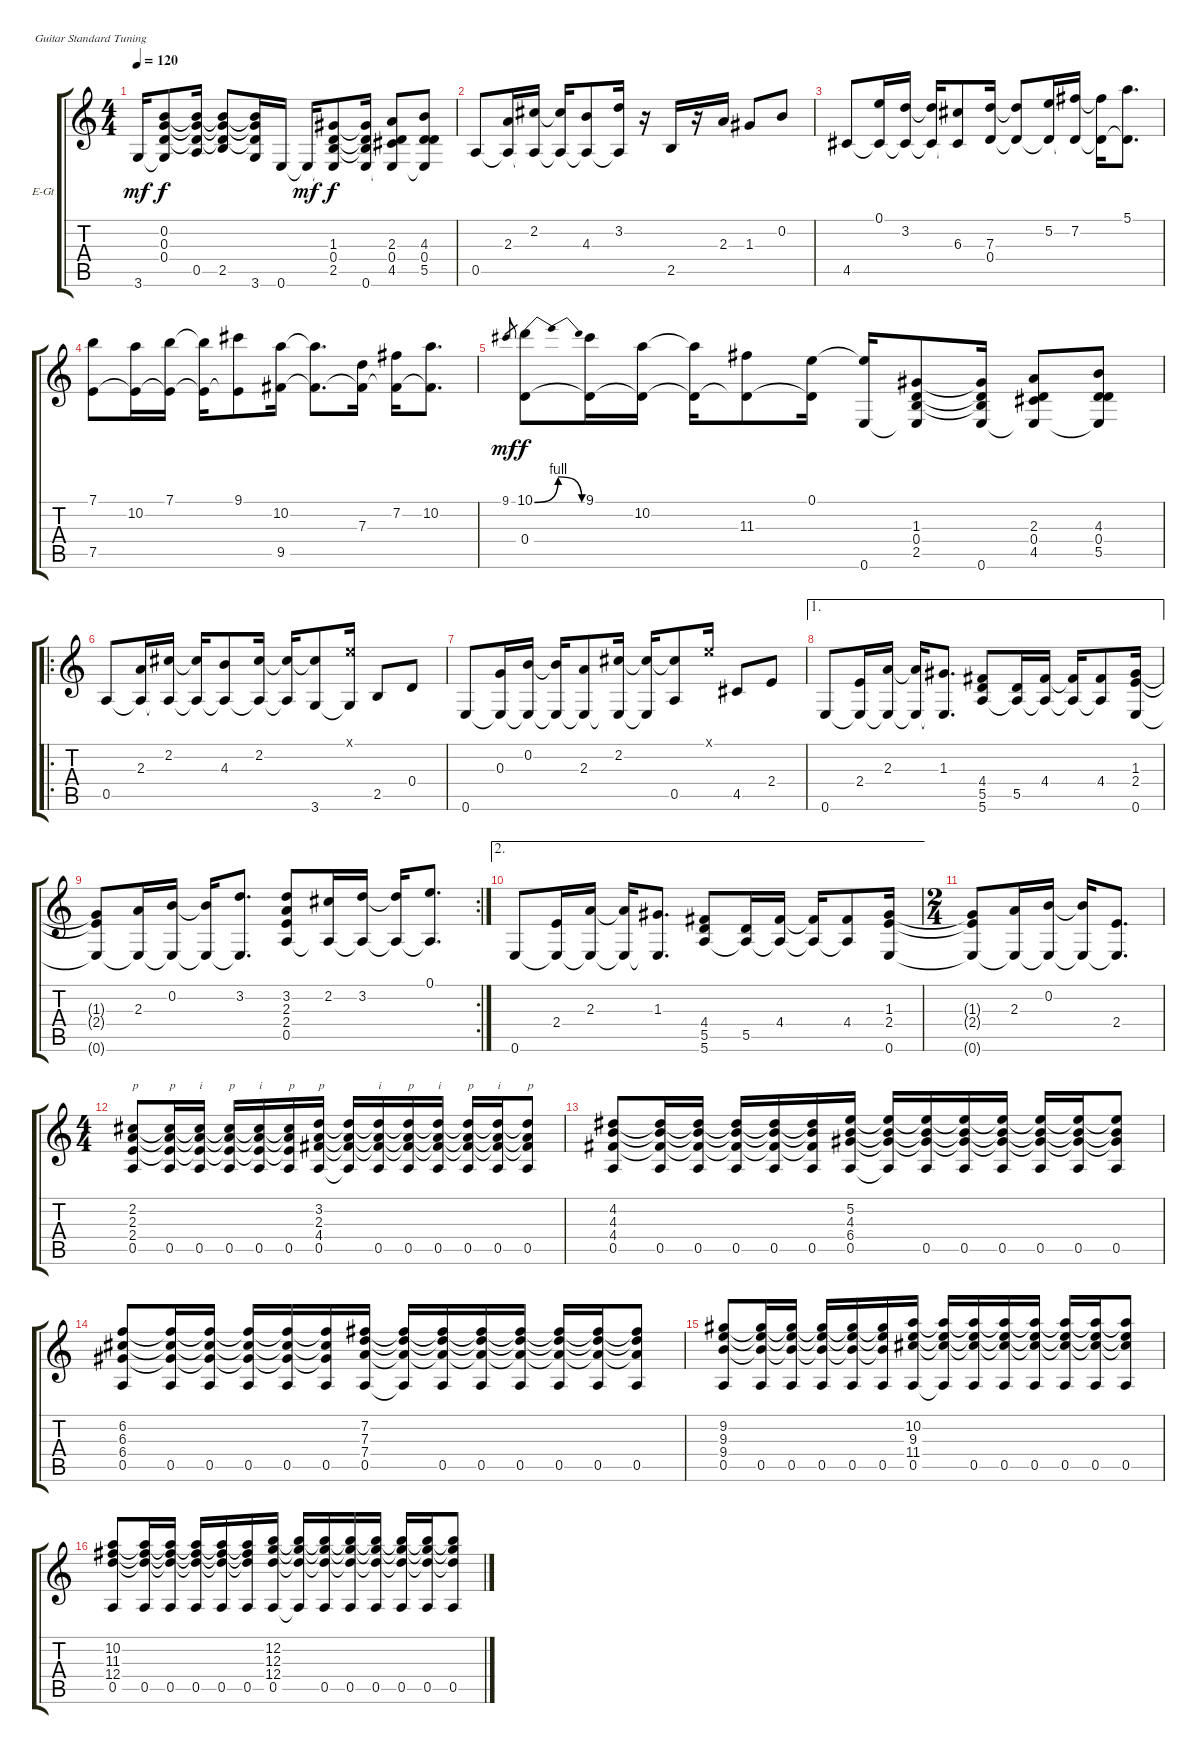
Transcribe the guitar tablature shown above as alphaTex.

\bracketExtendMode groupsimilarinstruments
\firstSystemTrackNameOrientation horizontal
\otherSystemsTrackNameOrientation horizontal
\track ("" "E-Gt") {instrument electricguitarjazz}
\staff {score tabs}
\tuning (E4 B3 G3 D3 A2 E2)
\ts (4 4)
\tempo 120
\clef g2
\ks c
3.6{t}.16{dy mf} (0.2 0.3 0.4 3.6{t}).8{dy f} (0.5 0.2{t} 0.3{t} 0.4{t}).16 (2.5 0.2{t} 0.3{t} 0.4{t}).8 (0.2{t} 0.3{t} 0.4{t} 3.6).16 0.6.16 0.6{t}.16{dy mf} (1.3 0.4 2.5 0.6{t}).8{dy f} (1.3{t} 0.4{t} 2.5{t} 0.6).16 (2.3 0.4 4.5 0.6{t}).8 (4.3 0.4 5.5 0.6{t}).8 |
0.5.8 (2.3 0.5{t}).16 (2.2 0.5{t}).16 (2.2{t} 0.5{t}).16 (4.3 0.5{t}).8 (3.2 0.5{t}).16 r.16 2.5.16 r.16 2.3.16 1.3.8 0.2.8 |
4.5.8 (0.1 4.5{t}).16 (3.2 4.5{t}).16 (3.2{t} 4.5{t}).16 (6.3 4.5{t}).8 (7.3 0.4).16 (7.3{t} 0.4{t}).8 (5.2 0.4{t}).16 (7.2 0.4{t}).16 (7.2{t} 0.4{t}).16 (5.1 0.4{t}).8{d} |
(7.1 7.5).8 (10.2 7.5{t}).16 (7.1 7.5{t}).16 (7.1{t} 7.5{t}).16 (9.1 7.5{t}).8 (10.2 9.5).16 (10.2{t} 9.5{t}).8{d} (7.3 9.5{t}).16 (7.2 9.5{t}).16 (10.2 9.5{t}).8{d} |
9.1.8{gr dy mf} (10.1{be (bendrelease 0 0 30 4 30 4 60 0)} 0.4).8{dy f} (9.1 0.4{t}).16 (10.2 0.4{t}).16 (10.2{t} 0.4{t}).16 (11.3 0.4{t}).8 (0.1 0.4{t}).16 (0.1{t} 0.6).16 (1.3 0.4 2.5 0.6{t}).8 (1.3{t} 0.4{t} 2.5{t} 0.6).16 (2.3 0.4 4.5 0.6{t}).8 (4.3 0.4 5.5 0.6{t}).8 |
\ro
0.5.8 (2.3 0.5{t}).16 (2.2 0.5{t}).16 (2.2{t} 0.5{t}).16 (4.3 0.5{t}).8 (2.2 0.5{t}).16 (0.5{t} 2.2{t}).16 (2.2{t} 3.6).8 (0.1{x} 3.6{t}).16 2.5.8 0.4.8 |
0.6.8 (0.3 0.6{t}).16 (0.2 0.6{t}).16 (0.2{t} 0.6{t}).16 (2.3 0.6{t}).8 (2.2 0.6{t}).16 (0.6{t} 2.2{t}).16 (2.2{t} 0.5).8 0.1{x}.16 4.5.8 2.4.8 |
\ae 1
0.6.8 (2.4 0.6{t}).16 (2.3 0.6{t}).16 (2.3{t} 0.6{t}).16 (1.3 0.6{t}).8{d} (4.4 5.5 5.6).8 (5.5 5.6{t}).16 (4.4 5.6{t}).16 (4.4{t} 5.6{t}).16 (4.4 5.6{t}).8 (1.3 2.4 0.6).16 |
\rc 2
(1.3{t} 2.4{t} 0.6{t}).8 (2.3 0.6{t}).16 (0.2 0.6{t}).16 (0.2{t} 0.6{t}).16 (3.2 0.6{t}).8{d} (3.2 2.3 2.4 0.5).8 (2.2 0.5{t}).16 (3.2 0.5{t}).16 (3.2{t} 0.5{t}).16 (0.1 0.5{t}).8{d} |
\ae 2
0.6.8 (2.4 0.6{t}).16 (2.3 0.6{t}).16 (2.3{t} 0.6{t}).16 (1.3 0.6{t}).8{d} (4.4 5.5 5.6).8 (5.5 5.6{t}).16 (4.4 5.6{t}).16 (4.4{t} 5.6{t}).16 (4.4 5.6{t}).8 (1.3 2.4 0.6).16 |
\ts (2 4)
(1.3{t} 2.4{t} 0.6{t}).8 (2.3 0.6{t}).16 (0.2 0.6{t}).16 (0.2{t} 0.6{t}).16 (2.4 0.6{t}).8{d} |
\ts (4 4)
(2.2 2.3 2.4 0.5).8{txt "p"} (0.5 2.2{t} 2.3{t} 2.4{t}).16{txt "p"} (0.5 2.2{t} 2.3{t} 2.4{t}).16{txt "i"} (0.5 2.2{t} 2.3{t} 2.4{t}).16{txt "p"} (0.5 2.2{t} 2.3{t} 2.4{t}).16{txt "i"} (2.2{t} 2.3{t} 2.4{t} 0.5).16{txt "p"} (3.2 2.3 4.4 0.5).16{txt "p"} (0.5{t} 3.2{t} 2.3{t} 4.4{t}).16 (0.5 3.2{t} 2.3{t} 4.4{t}).16{txt "i"} (0.5 3.2{t} 2.3{t} 4.4{t}).16{txt "p"} (0.5 3.2{t} 2.3{t} 4.4{t}).16{txt "i"} (0.5 3.2{t} 2.3{t} 4.4{t}).16{txt "p"} (0.5 3.2{t} 2.3{t} 4.4{t}).16{txt "i"} (3.2{t} 2.3{t} 4.4{t} 0.5).8{txt "p"} |
(4.2 4.3 4.4 0.5).8 (0.5 4.2{t} 4.3{t} 4.4{t}).16 (0.5 4.2{t} 4.3{t} 4.4{t}).16 (0.5 4.2{t} 4.3{t} 4.4{t}).16 (0.5 4.2{t} 4.3{t} 4.4{t}).16 (4.2{t} 4.3{t} 4.4{t} 0.5).16 (5.2 4.3 6.4 0.5).16 (0.5{t} 5.2{t} 4.3{t} 6.4{t}).16 (0.5 5.2{t} 4.3{t} 6.4{t}).16 (0.5 5.2{t} 4.3{t} 6.4{t}).16 (0.5 5.2{t} 4.3{t} 6.4{t}).16 (0.5 5.2{t} 4.3{t} 6.4{t}).16 (0.5 5.2{t} 4.3{t} 6.4{t}).16 (5.2{t} 4.3{t} 6.4{t} 0.5).8 |
(6.2 6.3 6.4 0.5).8 (0.5 6.2{t} 6.3{t} 6.4{t}).16 (0.5 6.2{t} 6.3{t} 6.4{t}).16 (0.5 6.2{t} 6.3{t} 6.4{t}).16 (0.5 6.2{t} 6.3{t} 6.4{t}).16 (6.2{t} 6.3{t} 6.4{t} 0.5).16 (7.2 7.3 7.4 0.5).16 (0.5{t} 7.2{t} 7.3{t} 7.4{t}).16 (0.5 7.2{t} 7.3{t} 7.4{t}).16 (0.5 7.2{t} 7.3{t} 7.4{t}).16 (0.5 7.2{t} 7.3{t} 7.4{t}).16 (0.5 7.2{t} 7.3{t} 7.4{t}).16 (0.5 7.2{t} 7.3{t} 7.4{t}).16 (7.2{t} 7.3{t} 7.4{t} 0.5).8 |
(9.2 9.3 9.4 0.5).8 (0.5 9.2{t} 9.3{t} 9.4{t}).16 (0.5 9.2{t} 9.3{t} 9.4{t}).16 (0.5 9.2{t} 9.3{t} 9.4{t}).16 (0.5 9.2{t} 9.3{t} 9.4{t}).16 (9.2{t} 9.3{t} 9.4{t} 0.5).16 (10.2 9.3 11.4 0.5).16 (0.5{t} 10.2{t} 9.3{t} 11.4{t}).16 (0.5 10.2{t} 9.3{t} 11.4{t}).16 (0.5 10.2{t} 9.3{t} 11.4{t}).16 (0.5 10.2{t} 9.3{t} 11.4{t}).16 (0.5 10.2{t} 9.3{t} 11.4{t}).16 (0.5 10.2{t} 9.3{t} 11.4{t}).16 (10.2{t} 9.3{t} 11.4{t} 0.5).8 |
(10.2 11.3 12.4 0.5).8 (0.5 10.2{t} 11.3{t} 12.4{t}).16 (0.5 10.2{t} 11.3{t} 12.4{t}).16 (0.5 10.2{t} 11.3{t} 12.4{t}).16 (0.5 10.2{t} 11.3{t} 12.4{t}).16 (10.2{t} 11.3{t} 12.4{t} 0.5).16 (12.2 12.3 12.4 0.5).16 (0.5{t} 12.2{t} 12.3{t} 12.4{t}).16 (0.5 12.2{t} 12.3{t} 12.4{t}).16 (0.5 12.2{t} 12.3{t} 12.4{t}).16 (0.5 12.2{t} 12.3{t} 12.4{t}).16 (0.5 12.2{t} 12.3{t} 12.4{t}).16 (0.5 12.2{t} 12.3{t} 12.4{t}).16 (12.2{t} 12.3{t} 12.4{t} 0.5).8
